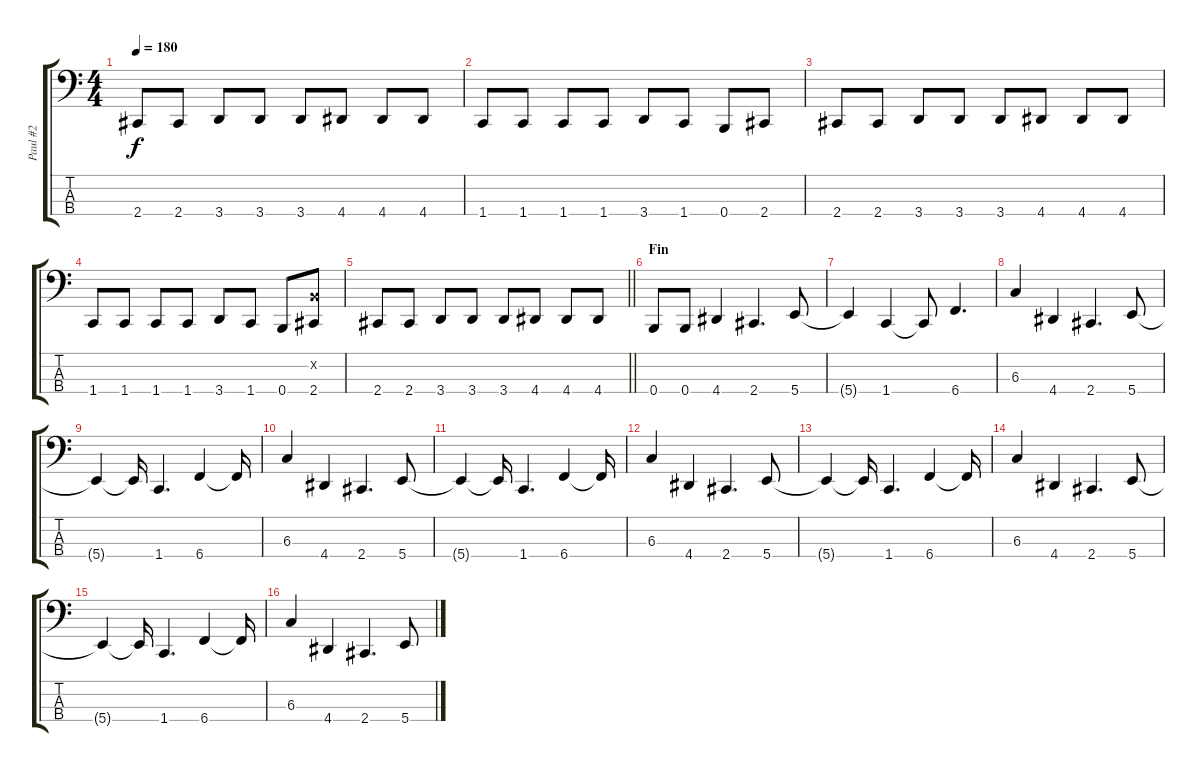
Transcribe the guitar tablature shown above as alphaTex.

\track ("Paul #2" "Paul #2") {instrument electricbasspick}
\staff {score tabs}
\tuning (E2 B1 Gb1 B0) {hide}
\ts (4 4)
\tempo 180
\clef f4
\ks c
2.4.8{dy f} 2.4.8 3.4.8 3.4.8 3.4.8 4.4.8 4.4.8 4.4.8 |
1.4.8 1.4.8 1.4.8 1.4.8 3.4.8 1.4.8 0.4.8 2.4.8 |
2.4.8 2.4.8 3.4.8 3.4.8 3.4.8 4.4.8 4.4.8 4.4.8 |
1.4.8 1.4.8 1.4.8 1.4.8 3.4.8 1.4.8 0.4.8 (0.2{x} 2.4).8 |
\barLineRight lightlight
2.4.8 2.4.8 3.4.8 3.4.8 3.4.8 4.4.8 4.4.8 4.4.8 |
\section ("" "Fin")
0.4.8 0.4.8 4.4.4 2.4.4{d} 5.4.8 |
5.4{t}.4 1.4.4 1.4{t}.8 6.4.4{d} |
6.3.4 4.4.4 2.4.4{d} 5.4.8 |
5.4{t}.4 5.4{t}.16 1.4.4{d} 6.4.4 6.4{t}.16 |
6.3.4 4.4.4 2.4.4{d} 5.4.8 |
5.4{t}.4 5.4{t}.16 1.4.4{d} 6.4.4 6.4{t}.16 |
6.3.4 4.4.4 2.4.4{d} 5.4.8 |
5.4{t}.4 5.4{t}.16 1.4.4{d} 6.4.4 6.4{t}.16 |
6.3.4 4.4.4 2.4.4{d} 5.4.8 |
5.4{t}.4 5.4{t}.16 1.4.4{d} 6.4.4 6.4{t}.16 |
6.3.4 4.4.4 2.4.4{d} 5.4.8
